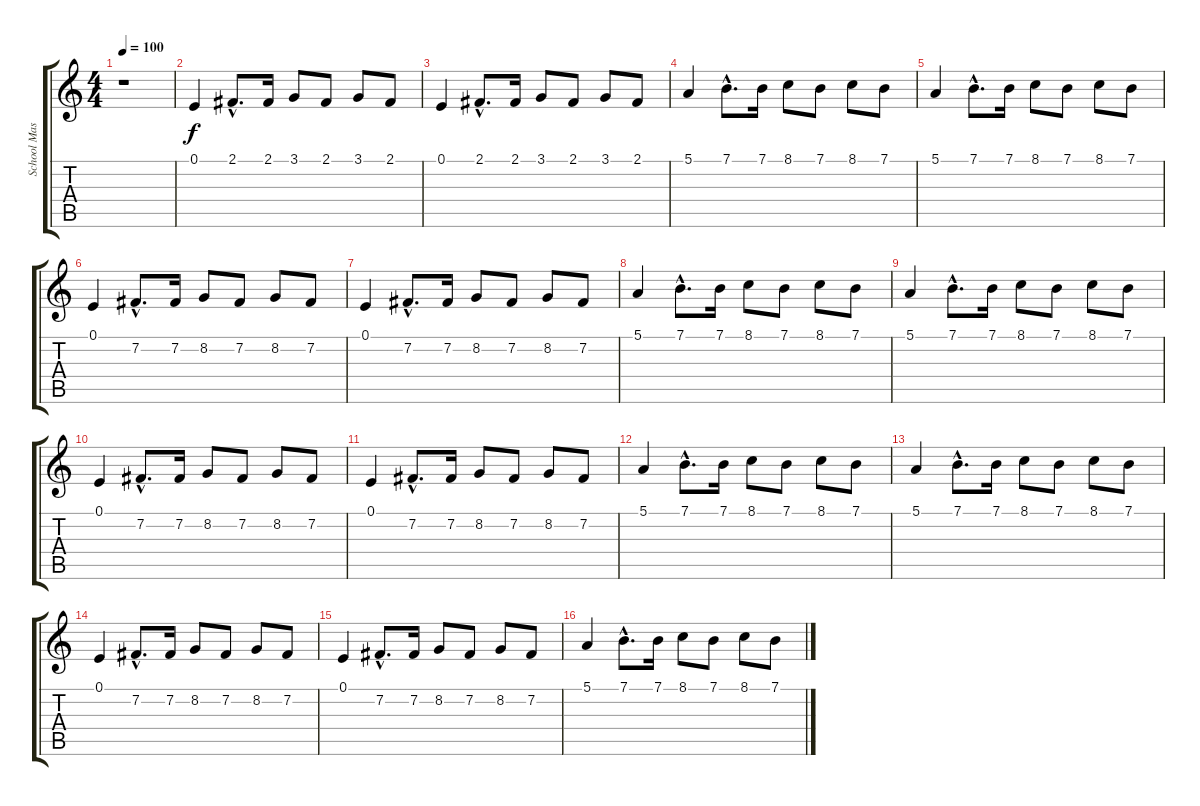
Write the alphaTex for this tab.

\track ("School Master" "School Mas") {instrument tuba}
\staff {score tabs}
\tuning (E4 B3 G3 D3 A2 E2) {hide}
\ts (4 4)
\tempo 100
\clef g2
\ks c
r.1{dy f} |
0.1.4 2.1{hac}.8{d} 2.1.16 3.1.8 2.1.8 3.1.8 2.1.8 |
0.1.4 2.1{hac}.8{d volume 14} 2.1.16{volume 14} 3.1.8{volume 14} 2.1.8 3.1.8 2.1.8 |
5.1.4{volume 14} 7.1{hac}.8{d volume 14} 7.1.16 8.1.8 7.1.8 8.1.8{volume 14} 7.1.8{volume 13} |
5.1.4 7.1{hac}.8{d} 7.1.16{volume 13} 8.1.8 7.1.8 8.1.8 7.1.8 |
0.1.4 7.2{hac}.8{d} 7.2.16 8.2.8 7.2.8 8.2.8 7.2.8 |
0.1.4 7.2{hac}.8{d} 7.2.16 8.2.8 7.2.8 8.2.8{volume 13} 7.2.8{volume 13} |
5.1.4{volume 13} 7.1{hac}.8{d volume 13} 7.1.16 8.1.8 7.1.8 8.1.8 7.1.8 |
5.1.4 7.1{hac}.8{d} 7.1.16 8.1.8 7.1.8 8.1.8 7.1.8 |
0.1.4 7.2{hac}.8{d} 7.2.16 8.2.8 7.2.8 8.2.8 7.2.8 |
0.1.4 7.2{hac}.8{d} 7.2.16 8.2.8 7.2.8 8.2.8 7.2.8{volume 13} |
5.1.4{volume 13} 7.1{hac}.8{d volume 12} 7.1.16 8.1.8{volume 12} 7.1.8{volume 12} 8.1.8 7.1.8 |
5.1.4 7.1{hac}.8{d} 7.1.16 8.1.8 7.1.8 8.1.8 7.1.8 |
0.1.4 7.2{hac}.8{d} 7.2.16 8.2.8 7.2.8 8.2.8 7.2.8 |
0.1.4 7.2{hac}.8{d} 7.2.16 8.2.8 7.2.8 8.2.8 7.2.8 |
5.1.4 7.1{hac}.8{d} 7.1.16 8.1.8 7.1.8 8.1.8 7.1.8
